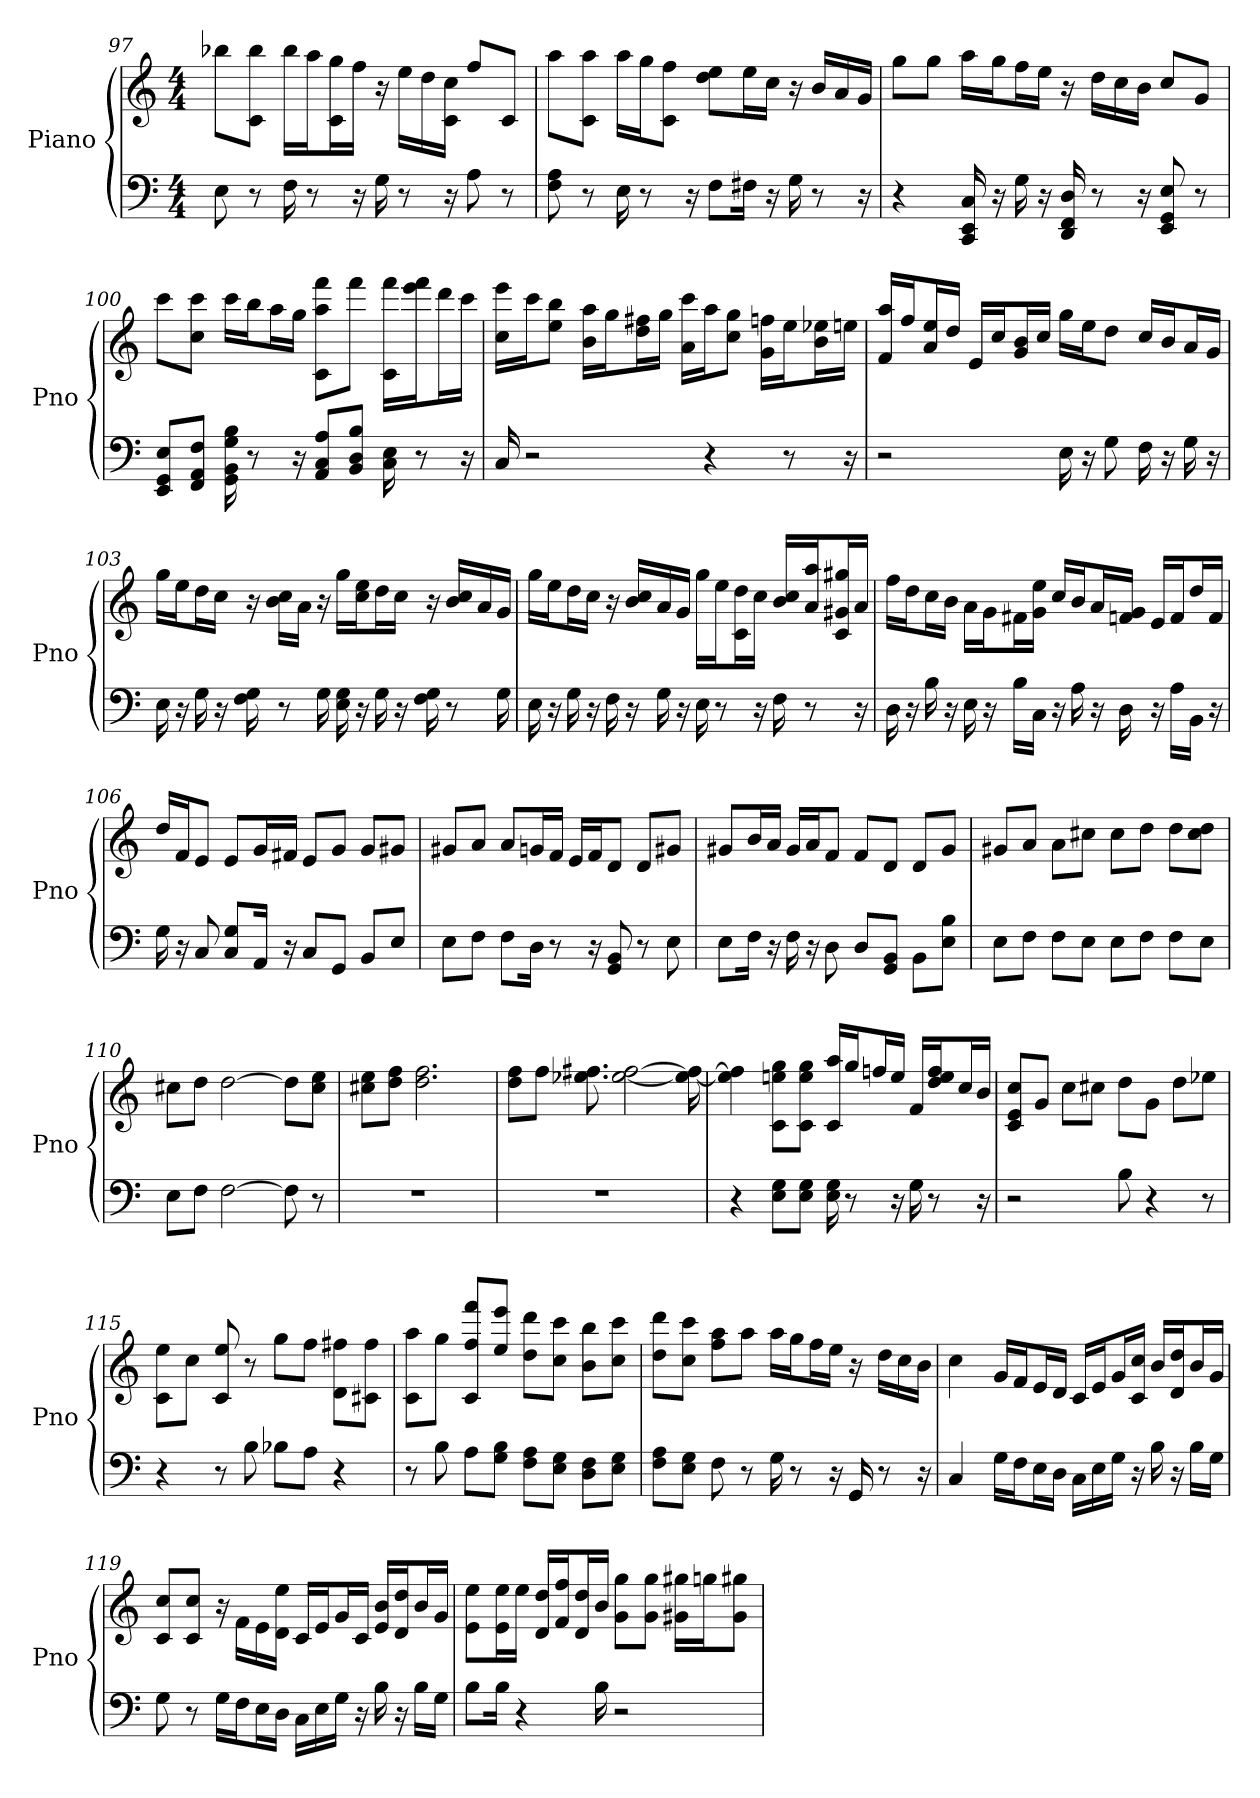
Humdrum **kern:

**kern	**kern
*part1	*part1
*staff2	*staff1
*I"Piano	*
*I'Pno	*
*clefF4	*clefG2
*k[]	*k[]
*C:	*C:
*M4/4	*M4/4
=97	=97
8E	8bb-\L
8r	8c\ 8bb-\J
16F	16bb-\LL
8r	16aa\J
.	16c\ 16gg\L
16r	16ff\JJ
16G	16r
8r	16ee\LL
.	16dd\
16r	16c\ 16cc\JJ
8A	8ff/L
8r	8c/J
=98	=98
8A 8F	8aa\L
8r	8c\ 8aa\J
16E	16aa\LL
8r	16gg\J
.	8c\ 8ff\J
16r	.
8F\L	8ee\ 8dd\L
16F#\Jk	16ee\L
16r	16cc\JJ
16G	16r
8r	16b/LL
.	16a/
16r	16g/JJ
=99	=99
4r	8gg\L
.	8gg\J
16CC 16EE 16C	16aa\LL
16r	16gg\J
16G	16ff\L
16r	16ee\JJ
16FF 16DD 16D	16r
8r	16dd\LL
.	16cc\
16r	16b\JJ
8EE 8E 8GG	8cc/L
8r	8g/J
=100	=100
8EE/ 8E/ 8GG/L	8ccc\L
8FF/ 8AA/ 8F/J	8ccc\ 8cc\J
16GG 16BB 16G 16B	16ccc\LL
8r	16bb\J
.	16aa\L
16r	16gg\JJ
8AA/ 8C/ 8A/L	8fff\ 8c\ 8aa\L
8B/ 8D/ 8BB/J	8fff\J
16E 16C	16c\ 16fff\LL
8r	16eee\ 16fff\J
.	16ddd\L
16r	16ccc\JJ
=101	=101
16C	16eee\ 16cc\LL
2r	16ccc\J
.	8ee\ 8bb\J
.	16aa\ 16b\LL
.	16gg\J
.	16ff#\ 16dd\L
.	16gg\JJ
.	16ccc\ 16a\LL
4r	16aa\J
.	8gg\ 8cc\J
.	16ff\ 16g\LL
8r	16ee\J
.	16ee-\ 16b\L
16r	16ee\JJ
=102	=102
2r	16f/ 16aa/LL
.	16ff/J
.	16ee/ 16a/L
.	16dd/JJ
.	16e/LL
.	16cc/J
.	16b/ 16g/L
.	16cc/JJ
16E	16gg\LL
16r	16ee\J
8G	8dd\J
16F	16cc/LL
16r	16b/J
16G	16a/L
16r	16g/JJ
=103	=103
16E	16gg\LL
16r	16ee\J
16G	16dd\L
16r	16cc\JJ
16F 16G	16r
8r	16cc\ 16b\LL
.	16a\JJ
16G	16r
16E 16G	16gg\LL
16r	16cc\ 16ee\J
16G	16dd\L
16r	16cc\JJ
16G 16F	16r
8r	16cc/ 16b/LL
.	16a/
16G	16g/JJ
=104	=104
16E	16gg\LL
16r	16ee\J
16G	16dd\L
16r	16cc\JJ
16F	16r
16r	16b/ 16cc/LL
16G	16a/
16r	16g/JJ
16E	16gg\LL
8r	16ee\J
.	16dd\ 16c\L
16r	16cc\JJ
16F	16b/ 16cc/LL
8r	16a/ 16aa/J
.	16gg#/ 16g#/ 16c/L
16r	16a/JJ
=105	=105
16D	16ff\LL
16r	16dd\J
16B	16cc\L
16r	16b\JJ
16E	16a\LL
16r	16g\J
16B\LL	16f#\L
16C\JJ	16g\ 16ee\JJ
16r	16cc/LL
16A	16b/J
16r	16a/L
16D	16g/ 16f/JJ
16r	16e/LL
16A\LL	16f/J
16BB\JJ	16dd/L
16r	16f/JJ
=106	=106
16G	16dd/LL
16r	16f/J
8C	8e/J
8C/ 8G/L	8e/L
16AA/Jk	16g/L
16r	16f#/JJ
8C/L	8e/L
8GG/J	8g/J
8BB/L	8g/L
8E/J	8g#/J
=107	=107
8E\L	8g#/L
8F\J	8a/J
8F\L	8a/L
16D\Jk	16g/L
8r	16f/JJ
.	16e/LL
16r	16f/J
8BB 8GG	8d/J
8r	8d/L
8E	8g#/J
=108	=108
8E\L	8g#/L
16F\Jk	16b/L
16r	16a/JJ
16F	16g#/LL
16r	16a/J
8D	8f/J
8D/L	8f/L
8BB/ 8GG/J	8d/J
8BB\L	8d/L
8E\ 8B\J	8g#/J
=109	=109
8E\L	8g#/L
8F\J	8a/J
8F\L	8a\L
8E\J	8cc#\J
8E\L	8cc#\L
8F\J	8dd\J
8F\L	8dd\L
8E\J	8dd\ 8cc#\J
=110	=110
8E\L	8cc#\L
8F\J	8dd\J
[2F	[2dd
8F]	8dd\L]
8r	8ee\ 8cc#\J
=111	=111
1r	8ee\ 8cc#\L
.	8dd\ 8ff\J
.	2.ff 2.dd
=112	=112
1r	8ff\ 8dd\L
.	8ff\J
.	8.ff# 8.ee-
.	[2ff# [2ee-
.	16ff#_ 16ee-_
=113	=113
4r	4ff#] 4ee-]
8G\ 8E\L	8gg\ 8c\ 8ee\L
8E\ 8G\J	8c\ 8gg\ 8ee\J
16G 16E	16c/ 16aa/LL
8r	16gg/J
.	16ff/L
16r	16ee/JJ
16G	16f/LL
8r	16dd/ 16ee/ 16ff/J
.	16cc/L
16r	16b/JJ
=114	=114
2r	8c/ 8cc/ 8e/L
.	8g/J
.	8cc\L
.	8cc#\J
8B	8dd\L
4r	8g\J
.	8dd\L
8r	8ee-\J
=115	=115
4r	8ee\ 8c\L
.	8cc\J
8r	8c 8ee
8B	8r
8B-\L	8gg\L
8A\J	8ff\J
4r	8ff#\ 8d\L
.	8c#\ 8ff#\J
=116	=116
8r	8aa\ 8c\L
8B	8gg\J
8A\L	8c/ 8ff/ 8fff/L
8B\ 8G\J	8eee/ 8ee/J
8F\ 8A\L	8ddd\ 8dd\L
8E\ 8G\J	8cc\ 8ccc\J
8D\ 8F\L	8b\ 8bb\L
8E\ 8G\J	8cc\ 8ccc\J
=117	=117
8F\ 8A\L	8ddd\ 8dd\L
8E\ 8G\J	8cc\ 8ccc\J
8F	8ff\ 8aa\L
8r	8aa\J
16G	16aa\LL
8r	16gg\J
.	16ff\L
16r	16ee\JJ
16GG	16r
8r	16dd\LL
.	16cc\
16r	16b\JJ
=118	=118
4C	4cc
16G\LL	16g/LL
16F\J	16f/J
16E\L	16e/L
16D\JJ	16d/JJ
16C\LL	16c/LL
16E\	16e/J
16G\JJ	16g/L
16r	16c/ 16cc/JJ
16B	16b/LL
16r	16d/ 16dd/J
16B\LL	16b/L
16G\JJ	16g/JJ
=119	=119
8G	8c/ 8cc/L
8r	8cc/ 8c/J
16G\LL	16r
16F\J	16f\LL
16E\L	16e\
16D\JJ	16d\ 16ee\JJ
16C\LL	16c/LL
16E\	16e/J
16G\JJ	16g/L
16r	16c/JJ
16B	16e/ 16b/LL
16r	16dd/ 16d/J
16B\LL	16b/L
16G\JJ	16g/JJ
=120	=120
8B\L	8ee\ 8e\L
16B\Jk	16ee\ 16e\L
4r	16ee\JJ
.	16d/ 16dd/LL
.	16ff/ 16f/J
.	16d/ 16dd/L
16B	16b/JJ
2r	8g\ 8gg\L
.	8g\ 8gg\J
.	16gg#\ 16g#\LL
.	16gg\J
.	8gg#\ 8g#\J
=	=
*-	*-
